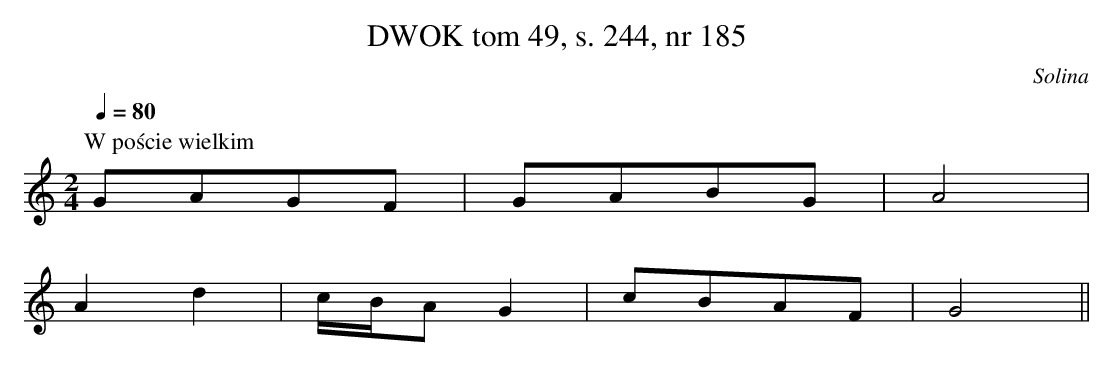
X:1
T: DWOK tom 49, s. 244, nr 185
O:Solina
L:1/8
M:2/4
K:C
P:W poście wielkim
Q:1/4=80
GAGF|GABG|A4|
A2d2|c/2B/2A G2|cBAF|G4||
